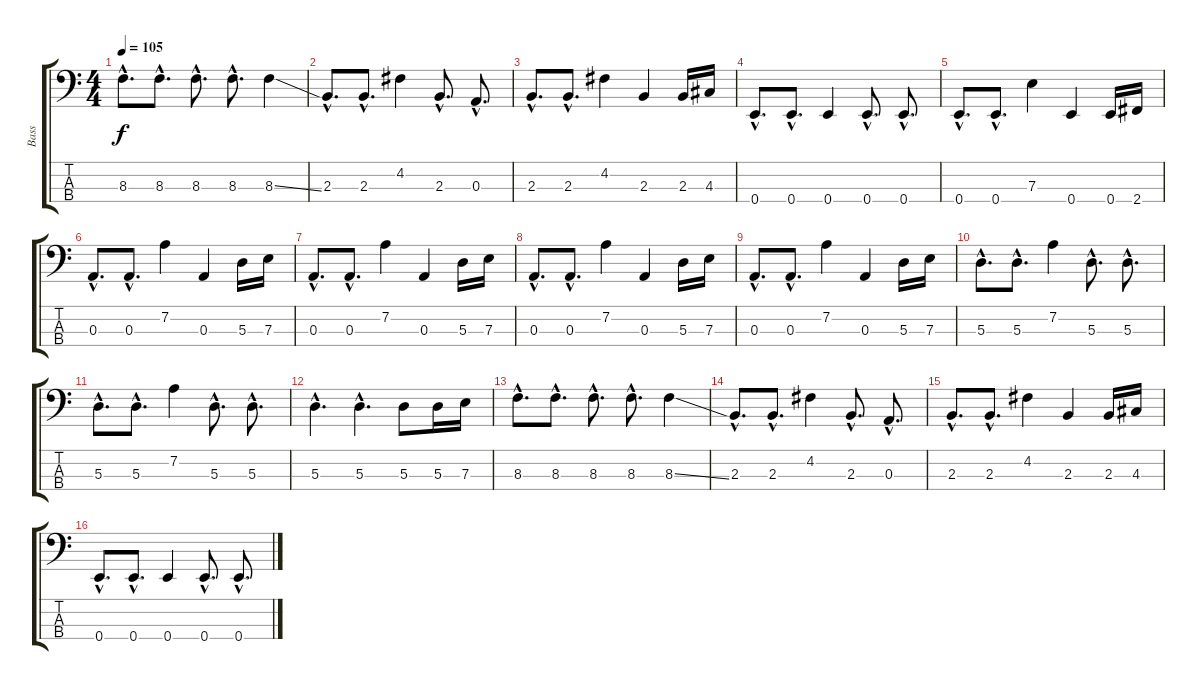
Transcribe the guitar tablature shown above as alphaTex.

\track ("Bass" "Bass") {instrument electricbasspick}
\staff {score tabs}
\tuning (G2 D2 A1 E1) {hide}
\ts (4 4)
\tempo 105
\clef f4
\ks c
8.3{hac}.8{d dy f} 8.3{hac}.8{d} 8.3{hac}.8{d} 8.3{hac}.8{d} 8.3{ss}.4 |
2.3{hac}.8{d} 2.3{hac}.8{d} 4.2.4 2.3{hac}.8{d} 0.3{hac}.8{d} |
2.3{hac}.8{d} 2.3{hac}.8{d} 4.2.4 2.3.4 2.3.16 4.3.16 |
0.4{hac}.8{d} 0.4{hac}.8{d} 0.4.4 0.4{hac}.8{d} 0.4{hac}.8{d} |
0.4{hac}.8{d} 0.4{hac}.8{d} 7.3.4 0.4.4 0.4.16 2.4.16 |
0.3{hac}.8{d} 0.3{hac}.8{d} 7.2.4 0.3.4 5.3.16 7.3.16 |
0.3{hac}.8{d} 0.3{hac}.8{d} 7.2.4 0.3.4 5.3.16 7.3.16 |
0.3{hac}.8{d} 0.3{hac}.8{d} 7.2.4 0.3.4 5.3.16 7.3.16 |
0.3{hac}.8{d} 0.3{hac}.8{d} 7.2.4 0.3.4 5.3.16 7.3.16 |
5.3{hac}.8{d} 5.3{hac}.8{d} 7.2.4 5.3{hac}.8{d} 5.3{hac}.8{d} |
5.3{hac}.8{d} 5.3{hac}.8{d} 7.2.4 5.3{hac}.8{d} 5.3{hac}.8{d} |
5.3{hac}.4{d} 5.3{hac}.4{d} 5.3.8 5.3.16 7.3.16 |
8.3{hac}.8{d} 8.3{hac}.8{d} 8.3{hac}.8{d} 8.3{hac}.8{d} 8.3{ss}.4 |
2.3{hac}.8{d} 2.3{hac}.8{d} 4.2.4 2.3{hac}.8{d} 0.3{hac}.8{d} |
2.3{hac}.8{d} 2.3{hac}.8{d} 4.2.4 2.3.4 2.3.16 4.3.16 |
0.4{hac}.8{d} 0.4{hac}.8{d} 0.4.4 0.4{hac}.8{d} 0.4{hac}.8{d}
